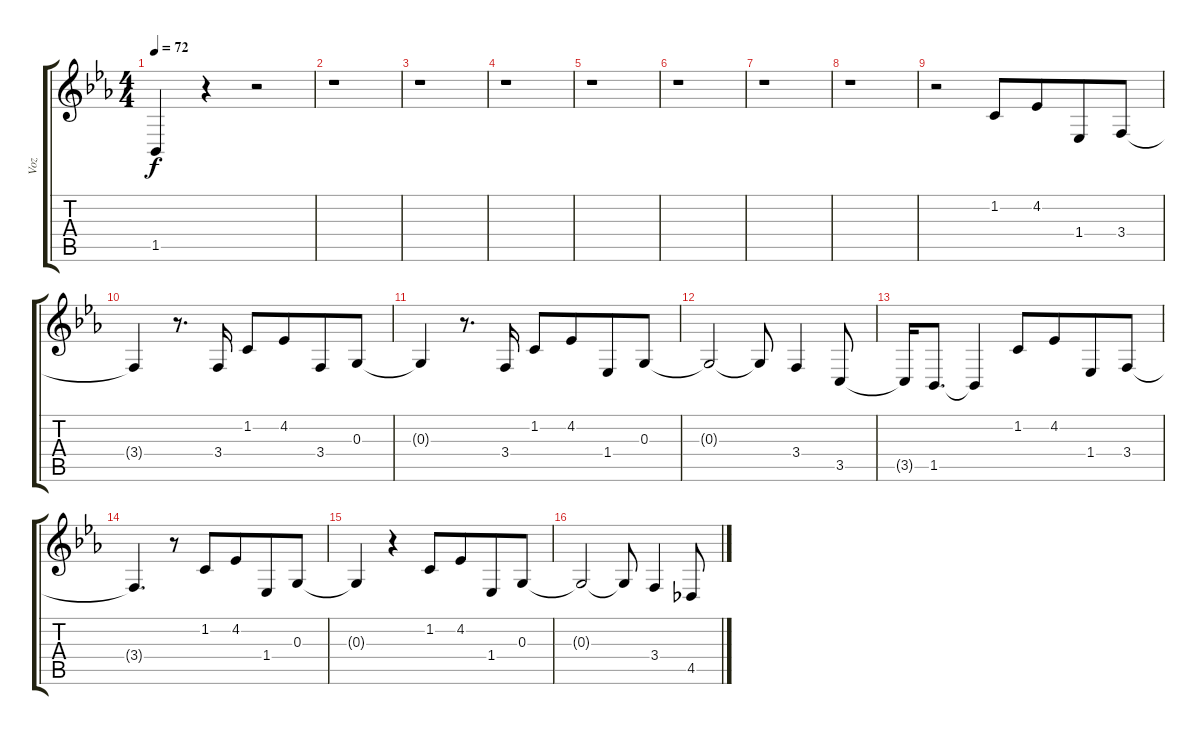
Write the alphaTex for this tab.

\track ("Voz" "Voz") {instrument altosax}
\staff {score tabs}
\tuning (E4 B3 G3 D3 A2 E2) {hide}
\ts (4 4)
\tempo 72
\clef g2
\ks eb
1.5{t}.4{dy f} r.4 r.2 |
r.1 |
r.1 |
r.1 |
r.1 |
r.1 |
r.1 |
r.1 |
r.2 1.2.8 4.2.8{beam merge} 1.4.8 3.4.8 |
3.4{t}.4 r.8{d} 3.4.16 1.2.8 4.2.8{beam merge} 3.4.8 0.3.8 |
0.3{t}.4 r.8{d} 3.4.16 1.2.8 4.2.8{beam merge} 1.4.8 0.3.8 |
0.3{t}.2 0.3{t}.8 3.4.4 3.5.8 |
3.5{t}.16 1.5.8{d} 1.5{t}.4 1.2.8 4.2.8{beam merge} 1.4.8 3.4.8 |
3.4{t}.4{d} r.8 1.2.8 4.2.8{beam merge} 1.4.8 0.3.8 |
0.3{t}.4 r.4 1.2.8 4.2.8{beam merge} 1.4.8 0.3.8 |
0.3{t}.2 0.3{t}.8 3.4.4 4.5.8
